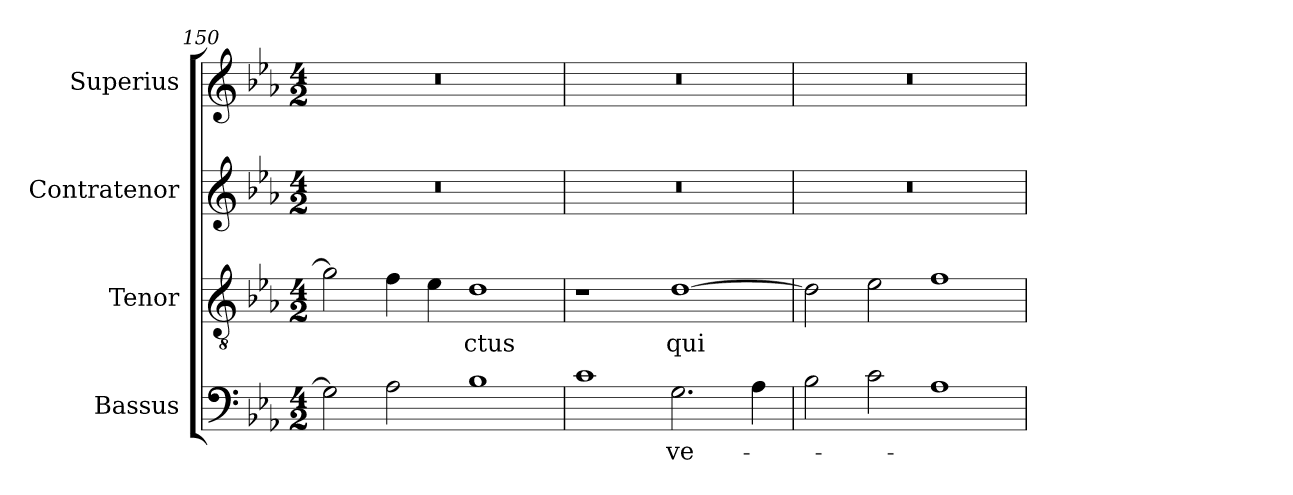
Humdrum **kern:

**kern	**text	**kern	**text	**kern	**kern
*part4	*part4	*part3	*part3	*part2	*part1
*staff4	*staff4	*staff3	*staff3	*staff2	*staff1
*I"Bassus	*	*I"Tenor	*	*I"Contratenor	*I"Superius
*I'B.	*	*I'T.	*	*	*
*clefF4	*	*clefGv2	*	*clefG2	*clefG2
*	*	*ITrd7c12	*	*ITrd7c12	*
*k[b-e-a-]	*	*k[b-e-a-]	*	*k[b-e-a-]	*k[b-e-a-]
*E-:	*	*E-:	*	*E-:	*E-:
*M4/2	*	*M4/2	*	*M4/2	*M4/2
=150	=150	=150	=150	=150	=150
!	!	!	!	!LO:N:vis=1	!LO:N:vis=1
2Gi\]	.	2Gi\]	.	0r	0r
2A-i\	.	4Fi\	.	.	.
.	.	4E-i\	.	.	.
!	!	!	!LO:LY:b:color=#000000	!	!
1B-i	.	1Di	-ctus	.	.
!!LO:LB:g=z
=151	=151	=151	=151	=151	=151
!	!	!	!	!LO:N:vis=1	!LO:N:vis=1
1ci	.	1r	.	0r	0r
!	!LO:LY:b:color=#000000	!	!	!	!
!	!	!	!LO:LY:b:color=#000000	!	!
2.Gi\	ve-	[>1Di	qui	.	.
4A-i\	.	.	.	.	.
=152	=152	=152	=152	=152	=152
!	!	!	!	!LO:N:vis=1	!LO:N:vis=1
2B-i\	.	2Di\]	.	0r	0r
2ci\	.	2E-i\	.	.	.
1A-i	.	1Fi	.	.	.
=	=	=	=	=	=
*-	*-	*-	*-	*-	*-
